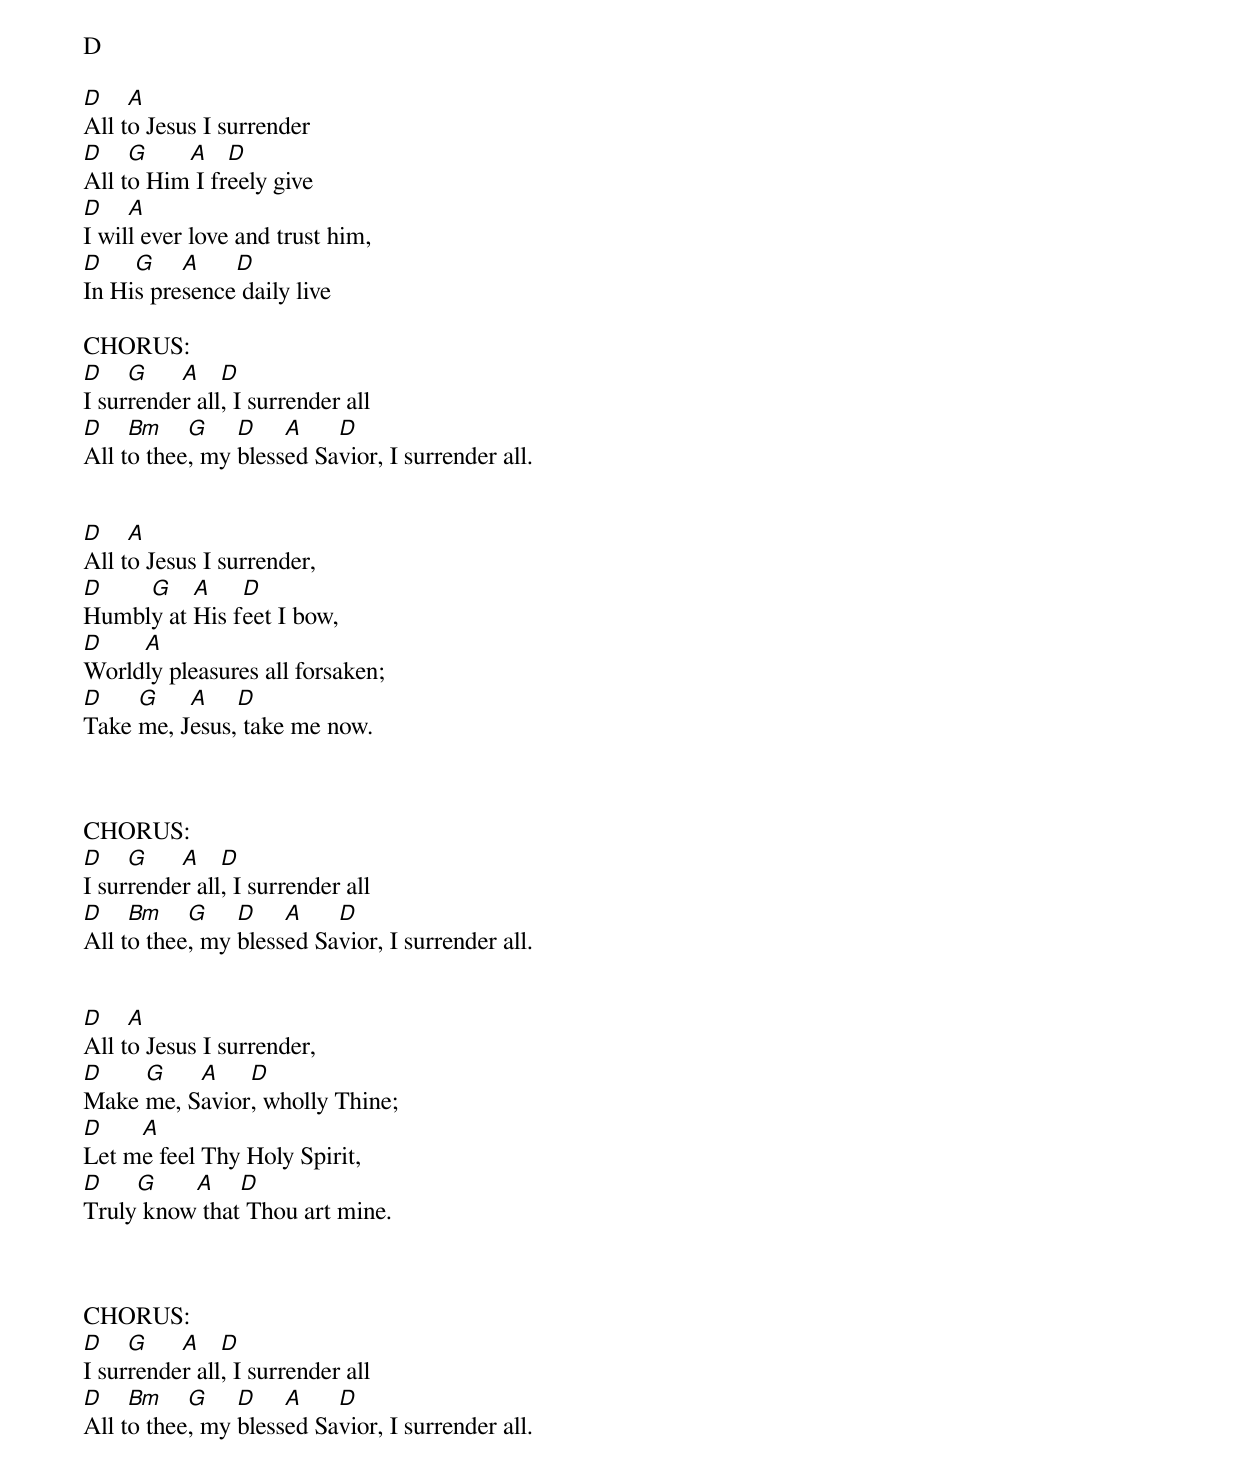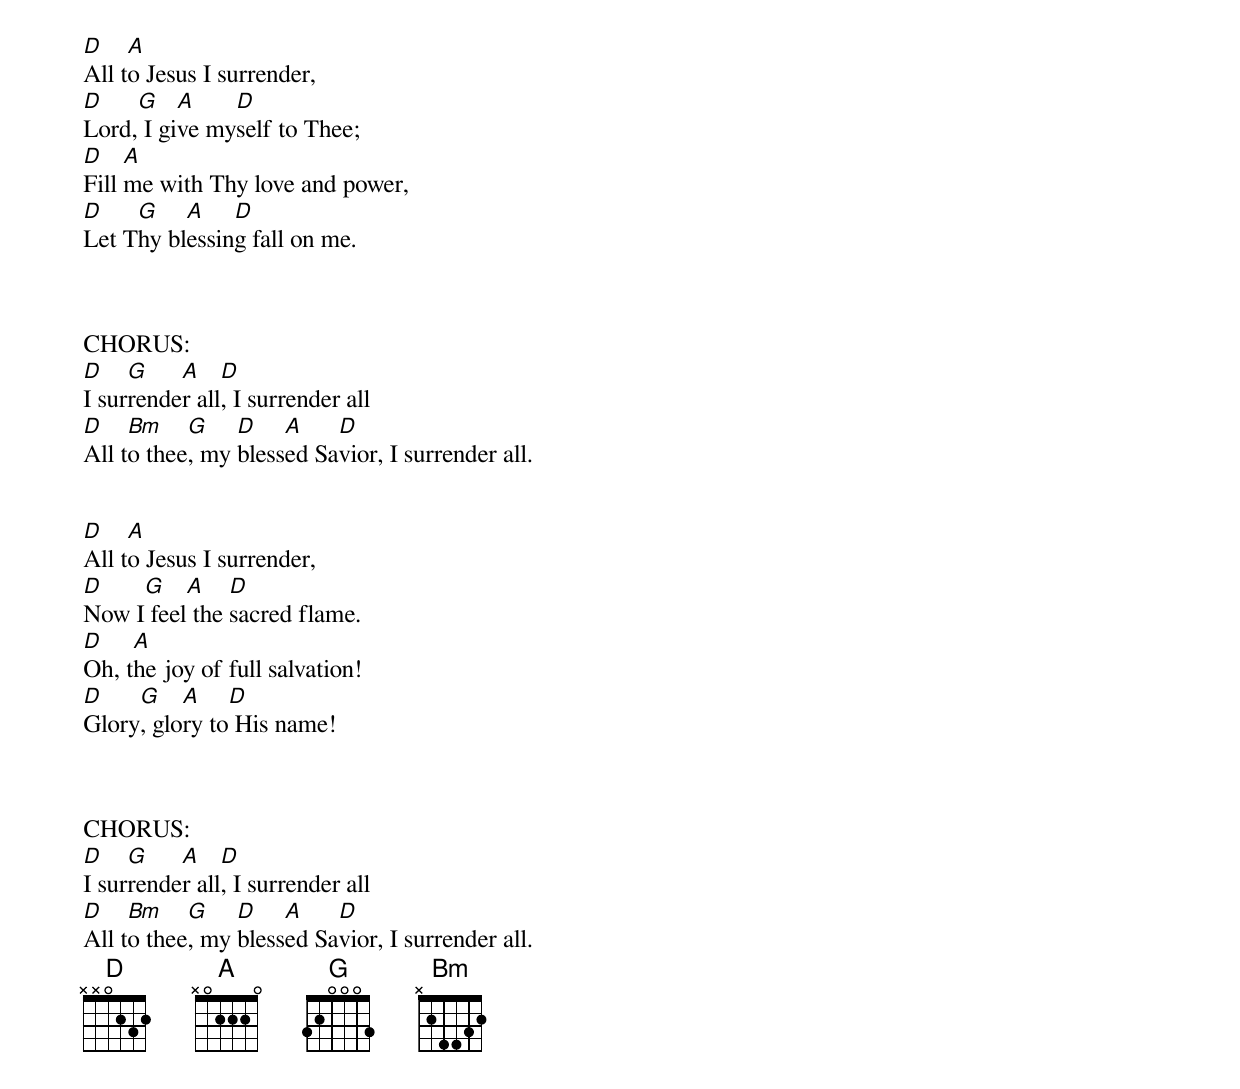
D

D    A
All to Jesus I surrender
D    G    A    D
All to Him I freely give
D    A
I will ever love and trust him,
D    G    A    D
In His presence daily live

CHORUS:
D    G    A    D
I surrender all, I surrender all
D    Bm    G    D    A    D
All to thee, my blessed Savior, I surrender all.


D    A
All to Jesus I surrender,
D    G    A    D
Humbly at His feet I bow,
D    A
Worldly pleasures all forsaken;
D    G    A    D
Take me, Jesus, take me now.



CHORUS:
D    G    A    D
I surrender all, I surrender all
D    Bm    G    D    A    D
All to thee, my blessed Savior, I surrender all.


D    A
All to Jesus I surrender,
D    G    A    D
Make me, Savior, wholly Thine;
D    A
Let me feel Thy Holy Spirit,
D    G    A    D
Truly know that Thou art mine.



CHORUS:
D    G    A    D
I surrender all, I surrender all
D    Bm    G    D    A    D
All to thee, my blessed Savior, I surrender all.


D    A
All to Jesus I surrender,
D    G    A    D
Lord, I give myself to Thee;
D    A
Fill me with Thy love and power,
D    G    A    D
Let Thy blessing fall on me.



CHORUS:
D    G    A    D
I surrender all, I surrender all
D    Bm    G    D    A    D
All to thee, my blessed Savior, I surrender all.


D    A
All to Jesus I surrender,
D    G    A    D
Now I feel the sacred flame.
D    A
Oh, the joy of full salvation!
D    G    A    D
Glory, glory to His name!



CHORUS:
D    G    A    D
I surrender all, I surrender all
D    Bm    G    D    A    D
All to thee, my blessed Savior, I surrender all.
